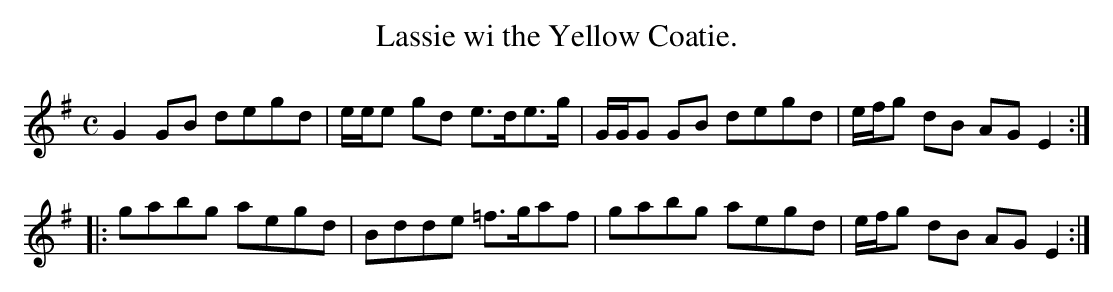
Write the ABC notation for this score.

X:1
T:Lassie wi the Yellow Coatie.
M:C
L:1/8
K:EMin
G2GB degd|e/e/e gd e>de>g|G/G/G GB degd|e/f/g dB AG E2:|
|:gabg aegd|Bdde    =f>gaf |gabg     aegd|e/f/g dB AG E2:|
